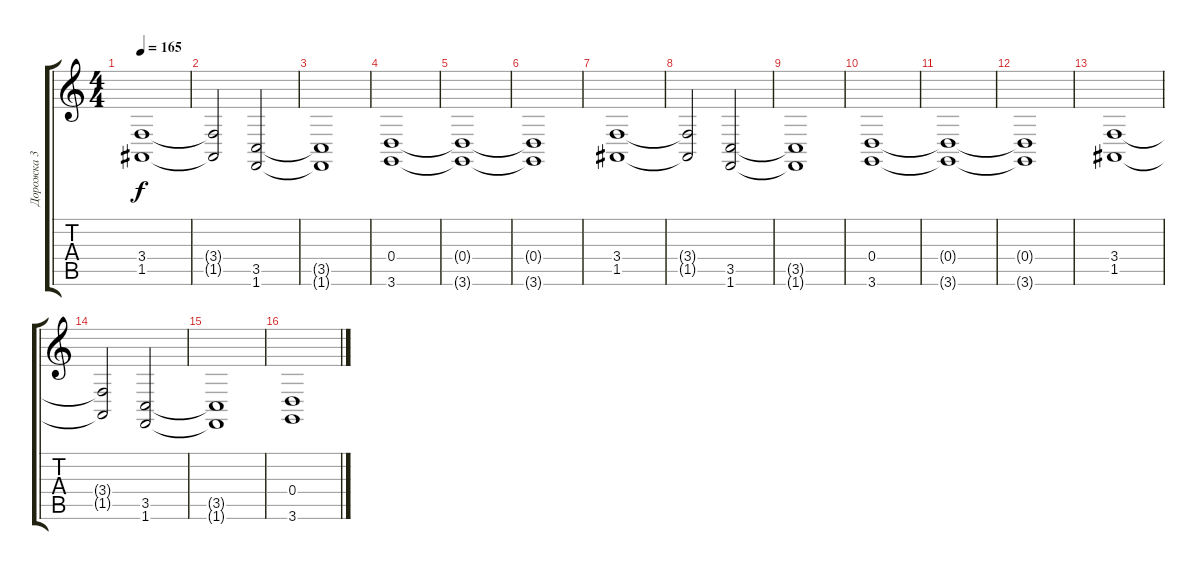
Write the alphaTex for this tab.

\track ("Дорожка 3" "Дорожка 3") {instrument pad2warm}
\staff {score tabs}
\tuning (E4 B3 G3 D3 A2 E2) {hide}
\ts (4 4)
\tempo 165
\clef g2
\ks c
(3.4 1.5).1{dy f} |
(3.4{t} 1.5{t}).2 (3.5 1.6).2 |
(3.5{t} 1.6{t}).1 |
(0.4 3.6).1 |
(0.4{t} 3.6{t}).1 |
(0.4{t} 3.6{t}).1 |
(3.4 1.5).1 |
(3.4{t} 1.5{t}).2 (3.5 1.6).2 |
(3.5{t} 1.6{t}).1 |
(0.4 3.6).1 |
(0.4{t} 3.6{t}).1 |
(0.4{t} 3.6{t}).1 |
(3.4 1.5).1 |
(3.4{t} 1.5{t}).2 (3.5 1.6).2 |
(3.5{t} 1.6{t}).1 |
(0.4 3.6).1
